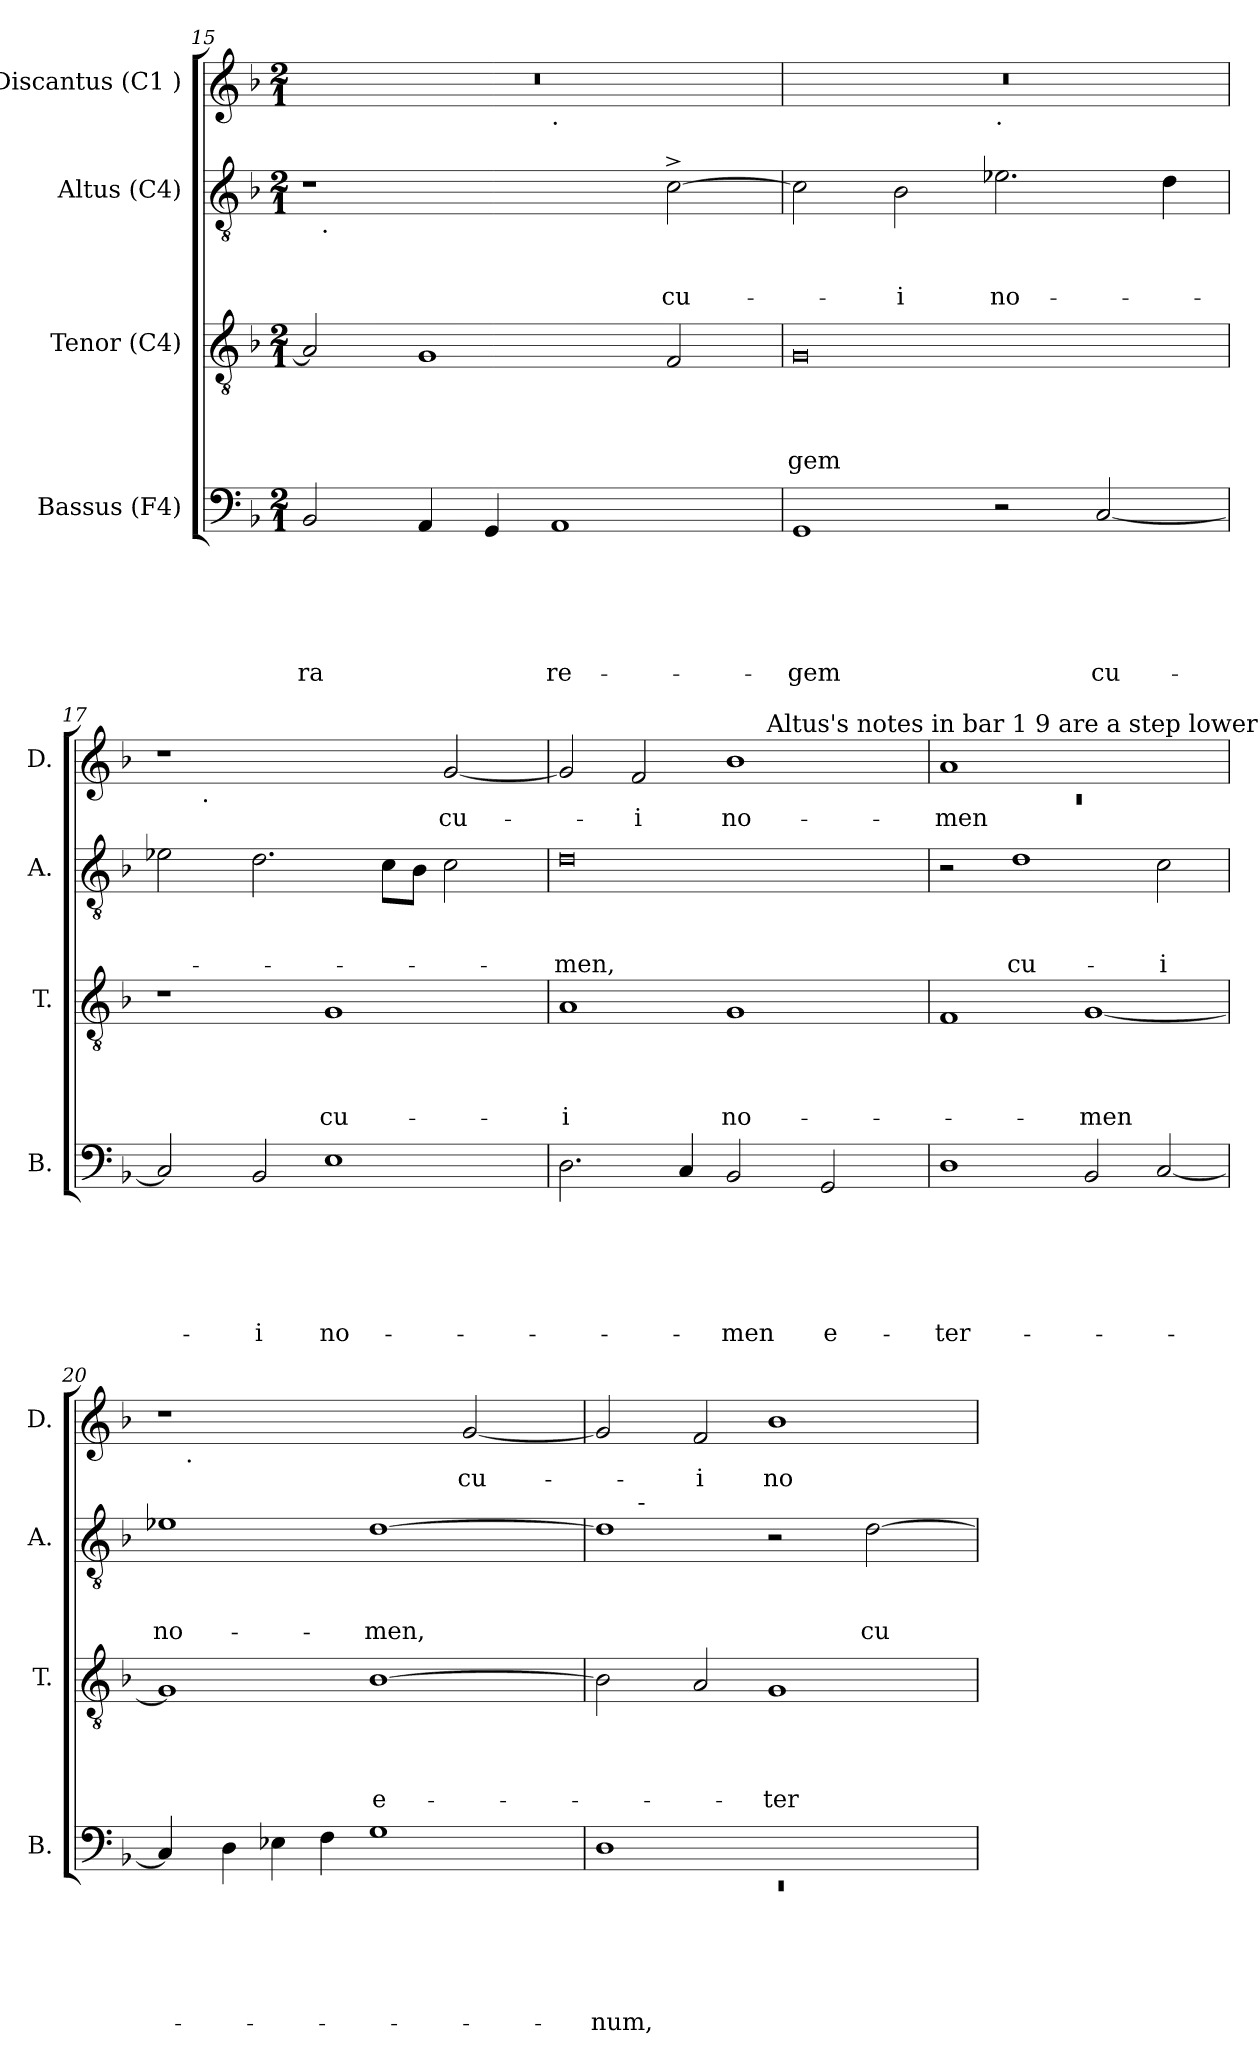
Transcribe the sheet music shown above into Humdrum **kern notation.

**kern	**text	**text	**text	**text	**text	**text	**kern	**text	**text	**text	**text	**kern	**text	**text	**text	**kern	**text
*part4	*part4	*part4	*part4	*part4	*part4	*part4	*part3	*part3	*part3	*part3	*part3	*part2	*part2	*part2	*part2	*part1	*part1
*staff4	*staff4	*staff4	*staff4	*staff4	*staff4	*staff4	*staff3	*staff3	*staff3	*staff3	*staff3	*staff2	*staff2	*staff2	*staff2	*staff1	*staff1
*I"Bassus (F4)	*	*	*	*	*	*	*I"Tenor (C4)	*	*	*	*	*I"Altus (C4)	*	*	*	*I"Discantus (C1 )	*
*I'B.	*	*	*	*	*	*	*I'T.	*	*	*	*	*I'A.	*	*	*	*I'D.	*
*clefF4	*	*	*	*	*	*	*clefGv2	*	*	*	*	*clefGv2	*	*	*	*clefG2	*
*k[b-]	*	*	*	*	*	*	*k[b-]	*	*	*	*	*k[b-]	*	*	*	*k[b-]	*
*F:	*	*	*	*	*	*	*F:	*	*	*	*	*F:	*	*	*	*F:	*
*M2/1	*	*	*	*	*	*	*M2/1	*	*	*	*	*M2/1	*	*	*	*M2/1	*
=15	=15	=15	=15	=15	=15	=15	=15	=15	=15	=15	=15	=15	=15	=15	=15	=15	=15
!	!	!	!	!	!	!LO:LY:b	!	!	!	!	!	!	!	!	!	!	!
*	*	*	*	*	*	*	*	*	*	*	*	*^	*	*	*	*^	*
2BB-/	.	.	.	.	.	-ra	2A/]	.	.	.	.	1r	32ryy	.	.	.	0r	1ryy	.
!	!	!	!	!	!	!	!	!	!	!	!	!	!LO:TX:b:t=.	!	!	!	!	!	!
.	.	.	.	.	.	.	.	.	.	.	.	.	1ryy	.	.	.	.	.	.
4AA/	.	.	.	.	.	.	1G	.	.	.	.	.	.	.	.	.	.	.	.
4GG/	.	.	.	.	.	.	.	.	.	.	.	.	.	.	.	.	.	.	.
!	!	!	!	!	!	!	!	!	!	!	!	!	!	!	!	!	!	!LO:TX:b:t=.	!
!	!	!	!	!	!	!LO:LY:b	!	!	!	!	!	!	!	!	!	!	!	!	!
1AA	.	.	.	.	.	re-	.	.	.	.	.	2ryy	.	.	.	.	.	1ryy	.
.	.	.	.	.	.	.	.	.	.	.	.	.	2ryy	.	.	.	.	.	.
!	!	!	!	!	!	!	!	!	!	!	!	!	!	!	!	!LO:LY:b	!	!	!
.	.	.	.	.	.	.	2F/	.	.	.	.	[>2c^>\	.	.	.	cu-	.	.	.
.	.	.	.	.	.	.	.	.	.	.	.	.	4...ryy	.	.	.	.	.	.
=16	=16	=16	=16	=16	=16	=16	=16	=16	=16	=16	=16	=16	=16	=16	=16	=16	=16	=16	=16
!	!	!	!	!	!	!LO:LY:b	!	!	!	!	!LO:LY:b	!	!	!	!	!	!	!	!
*	*	*	*	*	*	*	*	*	*	*	*	*v	*v	*	*	*	*	*	*
1GG	.	.	.	.	.	-gem	0G	.	.	.	-gem	2c\]	.	.	.	0r	1ryy	.
!	!	!	!	!	!	!	!	!	!	!	!	!	!	!	!LO:LY:b	!	!	!
.	.	.	.	.	.	.	.	.	.	.	.	2B-\	.	.	-i	.	.	.
!	!	!	!	!	!	!	!	!	!	!	!	!	!	!	!	!	!LO:TX:b:t=.	!
!	!	!	!	!	!	!	!	!	!	!	!	!	!	!	!LO:LY:b	!	!	!
2r	.	.	.	.	.	.	.	.	.	.	.	2.e-\	.	.	no-	.	1ryy	.
!	!	!	!	!	!	!LO:LY:b	!	!	!	!	!	!	!	!	!	!	!	!
[<2C/	.	.	.	.	.	cu-	.	.	.	.	.	.	.	.	.	.	.	.
.	.	.	.	.	.	.	.	.	.	.	.	4d\	.	.	.	.	.	.
!!LO:LB:g=z	!!
=17	=17	=17	=17	=17	=17	=17	=17	=17	=17	=17	=17	=17	=17	=17	=17	=17	=17	=17
2C/]	.	.	.	.	.	.	1r	.	.	.	.	2e-\	.	.	.	1r	8..ryy	.
!	!	!	!	!	!	!	!	!	!	!	!	!	!	!	!	!	!LO:TX:b:t=.	!
.	.	.	.	.	.	.	.	.	.	.	.	.	.	.	.	.	1ryy	.
!	!	!	!	!	!	!LO:LY:b	!	!	!	!	!	!	!	!	!	!	!	!
2BB-/	.	.	.	.	.	-i	.	.	.	.	.	2.d\	.	.	.	.	.	.
!	!	!	!	!	!	!LO:LY:b	!	!	!	!	!LO:LY:b	!	!	!	!	!	!	!
1E	.	.	.	.	.	no-	1G	.	.	.	cu-	.	.	.	.	2ryy	.	.
.	.	.	.	.	.	.	.	.	.	.	.	.	.	.	.	.	2ryy	.
.	.	.	.	.	.	.	.	.	.	.	.	8c\L	.	.	.	.	.	.
.	.	.	.	.	.	.	.	.	.	.	.	8B-\J	.	.	.	.	.	.
!	!	!	!	!	!	!	!	!	!	!	!	!	!	!	!	!	!	!LO:LY:b
.	.	.	.	.	.	.	.	.	.	.	.	2c\	.	.	.	[<2g/	.	cu-
.	.	.	.	.	.	.	.	.	.	.	.	.	.	.	.	.	4ryy	.
.	.	.	.	.	.	.	.	.	.	.	.	.	.	.	.	.	32ryy	.
=18	=18	=18	=18	=18	=18	=18	=18	=18	=18	=18	=18	=18	=18	=18	=18	=18	=18	=18
!	!	!	!	!	!	!	!	!	!	!	!LO:LY:b:rj	!	!	!	!LO:LY:b	!	!	!
2.D\	.	.	.	.	.	.	1A	.	.	.	-i	0d	.	.	-men,	2g/]	1ryy	.
!	!	!	!	!	!	!	!	!	!	!	!	!	!	!	!	!	!	!LO:LY:b
.	.	.	.	.	.	.	.	.	.	.	.	.	.	.	.	2f/	.	-i
4C/	.	.	.	.	.	.	.	.	.	.	.	.	.	.	.	.	.	.
!	!	!	!	!	!	!LO:LY:b	!	!	!	!	!LO:LY:b	!	!	!	!	!	!	!LO:LY:b
2BB-/	.	.	.	.	.	-men	1G	.	.	.	no-	.	.	.	.	1b-	8.ryy	no-
!	!	!	!	!	!	!	!	!	!	!	!	!	!	!	!	!	!LO:TX:a:t=Altus's notes in bar 1 9 are a step lower in the source.	!
.	.	.	.	.	.	.	.	.	.	.	.	.	.	.	.	.	2ryy	.
!	!	!	!	!	!	!LO:LY:b	!	!	!	!	!	!	!	!	!	!	!	!
2GG/	.	.	.	.	.	e-	.	.	.	.	.	.	.	.	.	.	.	.
.	.	.	.	.	.	.	.	.	.	.	.	.	.	.	.	.	4ryy	.
.	.	.	.	.	.	.	.	.	.	.	.	.	.	.	.	.	16ryy	.
=19	=19	=19	=19	=19	=19	=19	=19	=19	=19	=19	=19	=19	=19	=19	=19	=19	=19	=19
!	!	!	!	!	!	!LO:LY:b	!	!	!	!	!	!	!	!	!	!	!LO:N:vis=1	!LO:LY:b
1D	.	.	.	.	.	-ter-	1F	.	.	.	.	2r	.	.	.	1a	0rc	-men
!	!	!	!	!	!	!	!	!	!	!	!	!	!	!	!LO:LY:b	!	!	!
.	.	.	.	.	.	.	.	.	.	.	.	1d	.	.	cu-	.	.	.
!	!	!	!	!	!	!	!	!	!	!	!LO:LY:b	!	!	!	!	!	!	!
2BB-/	.	.	.	.	.	.	[<1G	.	.	.	-men	.	.	.	.	1ryy	.	.
!	!	!	!	!	!	!	!	!	!	!	!	!	!	!	!LO:LY:b	!	!	!
[<2C/	.	.	.	.	.	.	.	.	.	.	.	2c\	.	.	-i	.	.	.
=20	=20	=20	=20	=20	=20	=20	=20	=20	=20	=20	=20	=20	=20	=20	=20	=20	=20	=20
!	!	!	!	!	!	!	!	!	!	!	!	!	!	!	!LO:LY:b	!	!	!
4C/]	.	.	.	.	.	.	1G]	.	.	.	.	1e-X	.	.	no-	1r	16.ryy	.
!	!	!	!	!	!	!	!	!	!	!	!	!	!	!	!	!	!LO:TX:b:t=.	!
.	.	.	.	.	.	.	.	.	.	.	.	.	.	.	.	.	1ryy	.
4D\	.	.	.	.	.	.	.	.	.	.	.	.	.	.	.	.	.	.
4E-\	.	.	.	.	.	.	.	.	.	.	.	.	.	.	.	.	.	.
4F\	.	.	.	.	.	.	.	.	.	.	.	.	.	.	.	.	.	.
!	!	!	!	!	!	!	!	!	!	!	!LO:LY:b:rj	!	!	!	!LO:LY:b	!	!	!
1G	.	.	.	.	.	.	[<1B-	.	.	.	e-	[<1d	.	.	-men,	2ryy	.	.
.	.	.	.	.	.	.	.	.	.	.	.	.	.	.	.	.	2ryy	.
!	!	!	!	!	!	!	!	!	!	!	!	!	!	!	!	!	!	!LO:LY:b
.	.	.	.	.	.	.	.	.	.	.	.	.	.	.	.	[<2g/	.	cu-
.	.	.	.	.	.	.	.	.	.	.	.	.	.	.	.	.	4ryy	.
.	.	.	.	.	.	.	.	.	.	.	.	.	.	.	.	.	8ryy	.
.	.	.	.	.	.	.	.	.	.	.	.	.	.	.	.	.	32ryy	.
!!LO:LB:g=z
=21	=21	=21	=21	=21	=21	=21	=21	=21	=21	=21	=21	=21	=21	=21	=21	=21	=21	=21
*^	*	*	*	*	*	*	*	*	*	*	*	*	*	*	*	*	*	*
!	!LO:N:vis=1	!	!	!	!	!	!LO:LY:b	!	!	!	!	!	!	!	!	!	!	!	!
*	*	*	*	*	*	*	*	*	*	*	*	*	*^	*	*	*	*v	*v	*
1D	0rEE	.	.	.	.	.	-num,	2B-\]	.	.	.	.	1d]	8.ryy	.	.	.	2g/]	.
!	!	!	!	!	!	!	!	!	!	!	!	!	!	!LO:TX:a:t=-	!	!	!	!	!
.	.	.	.	.	.	.	.	.	.	.	.	.	.	1ryy	.	.	.	.	.
!	!	!	!	!	!	!	!	!	!	!	!	!	!	!	!	!	!	!	!LO:LY:b
.	.	.	.	.	.	.	.	2A/	.	.	.	.	.	.	.	.	.	2f/	-i
!	!	!	!	!	!	!	!	!	!	!	!	!LO:LY:b	!	!	!	!	!	!	!LO:LY:b
1ryy	.	.	.	.	.	.	.	1G	.	.	.	-ter-	2r	.	.	.	.	1b-	no-
.	.	.	.	.	.	.	.	.	.	.	.	.	.	2ryy	.	.	.	.	.
!	!	!	!	!	!	!	!	!	!	!	!	!	!	!	!	!	!LO:LY:b	!	!
.	.	.	.	.	.	.	.	.	.	.	.	.	[>2d\	.	.	.	cu-	.	.
.	.	.	.	.	.	.	.	.	.	.	.	.	.	4ryy	.	.	.	.	.
.	.	.	.	.	.	.	.	.	.	.	.	.	.	16ryy	.	.	.	.	.
*v	*v	*	*	*	*	*	*	*	*	*	*	*	*v	*v	*	*	*	*	*
=	=	=	=	=	=	=	=	=	=	=	=	=	=	=	=	=	=
*-	*-	*-	*-	*-	*-	*-	*-	*-	*-	*-	*-	*-	*-	*-	*-	*-	*-
